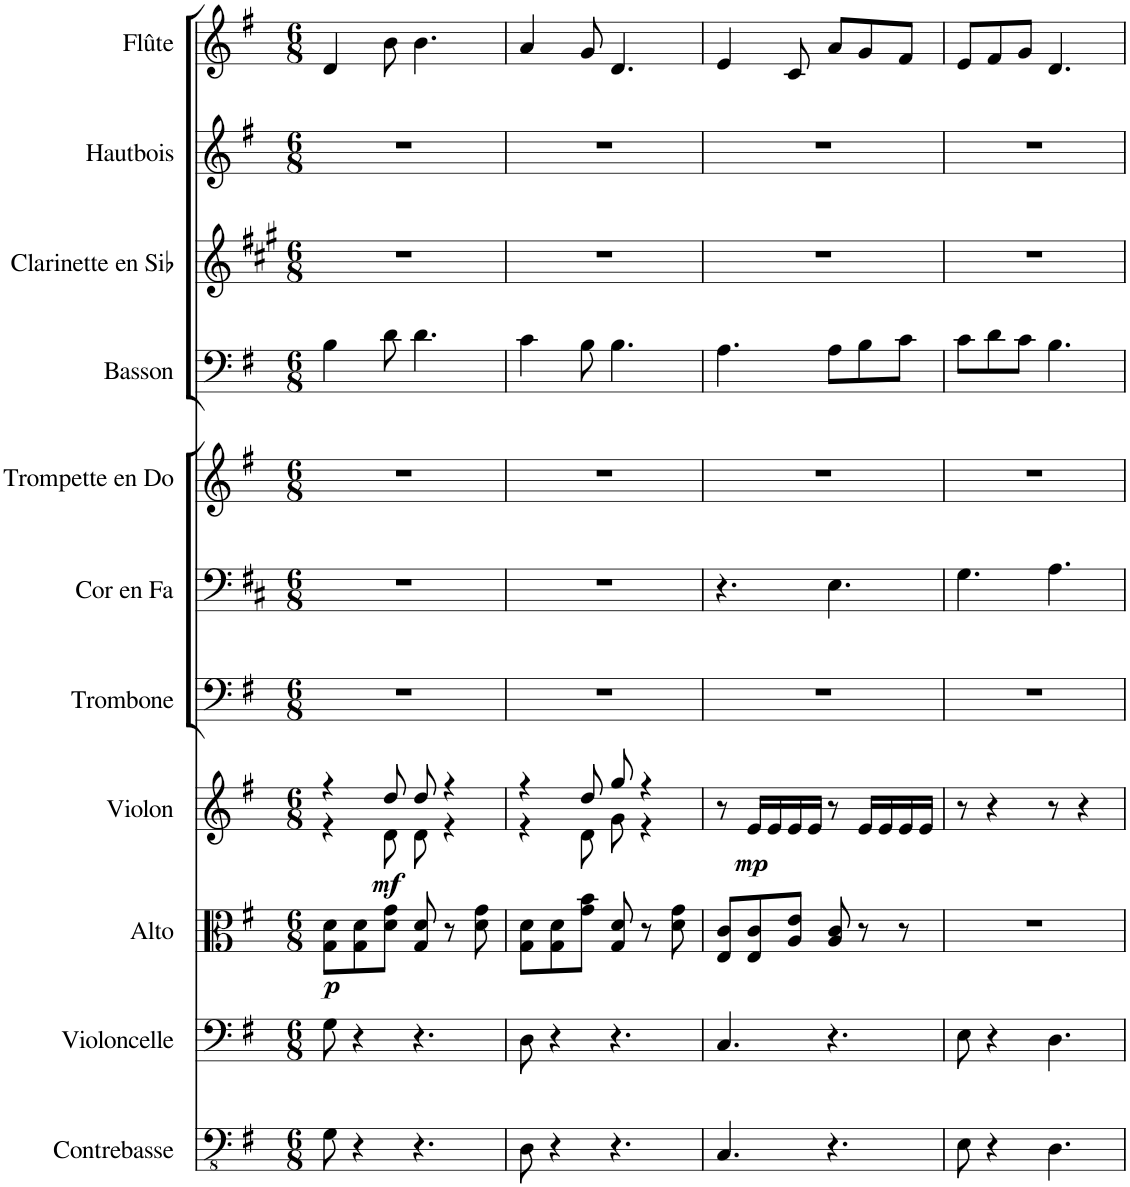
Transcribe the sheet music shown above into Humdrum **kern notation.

**kern	**kern	**kern	**dynam	**kern	**dynam	**kern	**kern	**kern	**kern	**kern	**kern	**kern
*part11	*part10	*part9	*part9	*part8	*part8	*part7	*part6	*part5	*part4	*part3	*part2	*part1
*staff11	*staff10	*staff9	*staff9	*staff8	*staff8	*staff7	*staff6	*staff5	*staff4	*staff3	*staff2	*staff1
*I"Contrebasse	*I"Violoncelle	*I"Alto	*	*I"Violon	*	*I"Trombone	*I"Cor en Fa	*I"Trompette en Do	*I"Basson	*I"Clarinette en Sib	*I"Hautbois	*I"Flûte
*I'Ctb.	*I'Vlc	*I'Alt.	*	*I'Vln.	*	*I'Tbn.	*I'Cor	*I'Trp.	*I'Bsn.	*I'Clar.	*I'Htbs.	*I'Fl.
*clefFv4	*clefF4	*clefC3	*	*clefG2	*	*clefF4	*clefF4	*clefG2	*clefF4	*clefG2	*clefG2	*clefG2
*Trd7c12	*	*	*	*	*	*	*Trd4c7	*Trd1c2	*	*Trd1c2	*	*
*k[f#]	*k[f#]	*k[f#]	*	*k[f#]	*	*k[f#]	*k[f#c#]	*k[f#]	*k[f#]	*k[f#c#g#]	*k[f#]	*k[f#]
*M6/8	*M6/8	*M6/8	*	*M6/8	*	*M6/8	*M6/8	*M6/8	*M6/8	*M6/8	*M6/8	*M6/8
=1	=1	=1	=1	=1	=1	=1	=1	=1	=1	=1	=1	=1
*	*	*	*	*^	*	*	*	*	*	*	*	*
!	!	!	!LO:DY:b	!	!	!	!	!	!	!	!	!	!
8GG\	8G\	8G\ 8d\L	p	4r	4r	.	2.r	2.r	2.r	4B\	2.r	2.r	4d/
4r	4r	8G\ 8d\	.	.	.	.	.	.	.	.	.	.	.
!	!	!	!	!	!	!LO:DY:b	!	!	!	!	!	!	!
.	.	8d\ 8g\J	.	8dd/	8d\	mf	.	.	.	8d\	.	.	8b\
4.r	4.r	8G/ 8d/	.	8dd/	8d\	.	.	.	.	4.d\	.	.	4.b\
.	.	8r	.	4r	4r	.	.	.	.	.	.	.	.
.	.	8d\ 8g\	.	.	.	.	.	.	.	.	.	.	.
=2	=2	=2	=2	=2	=2	=2	=2	=2	=2	=2	=2	=2	=2
8DD\	8D\	8G\ 8d\L	.	4r	4r	.	2.r	2.r	2.r	4c\	2.r	2.r	4a/
4r	4r	8G\ 8d\	.	.	.	.	.	.	.	.	.	.	.
.	.	8g\ 8b\J	.	8dd/	8d\	.	.	.	.	8B\	.	.	8g/
4.r	4.r	8G/ 8d/	.	8gg/	8g\	.	.	.	.	4.B\	.	.	4.d/
.	.	8r	.	4r	4r	.	.	.	.	.	.	.	.
.	.	8d\ 8g\	.	.	.	.	.	.	.	.	.	.	.
*	*	*	*	*v	*v	*	*	*	*	*	*	*	*
=3	=3	=3	=3	=3	=3	=3	=3	=3	=3	=3	=3	=3
4.CC/	4.C/	8E/ 8c/L	.	8r	.	2.r	4.r	2.r	4.A\	2.r	2.r	4e/
!	!	!	!	!	!LO:DY:b	!	!	!	!	!	!	!
.	.	8E/ 8c/	.	16e/LL	mp	.	.	.	.	.	.	.
.	.	.	.	16e/	.	.	.	.	.	.	.	.
.	.	8A/ 8e/J	.	16e/	.	.	.	.	.	.	.	8c/
.	.	.	.	16e/JJ	.	.	.	.	.	.	.	.
4.r	4.r	8A/ 8c/	.	8r	.	.	4.E\	.	8A\L	.	.	8a/L
.	.	8r	.	16e/LL	.	.	.	.	8B\	.	.	8g/
.	.	.	.	16e/	.	.	.	.	.	.	.	.
.	.	8r	.	16e/	.	.	.	.	8c\J	.	.	8f#/J
.	.	.	.	16e/JJ	.	.	.	.	.	.	.	.
=4	=4	=4	=4	=4	=4	=4	=4	=4	=4	=4	=4	=4
8EE\	8E\	2.r	.	8r	.	2.r	4.G\	2.r	8c\L	2.r	2.r	8e/L
4r	4r	.	.	4r	.	.	.	.	8d\	.	.	8f#/
.	.	.	.	.	.	.	.	.	8c\J	.	.	8g/J
4.DD\	4.D\	.	.	8r	.	.	4.A\	.	4.B\	.	.	4.d/
.	.	.	.	4r	.	.	.	.	.	.	.	.
=	=	=	=	=	=	=	=	=	=	=	=	=
*-	*-	*-	*-	*-	*-	*-	*-	*-	*-	*-	*-	*-
